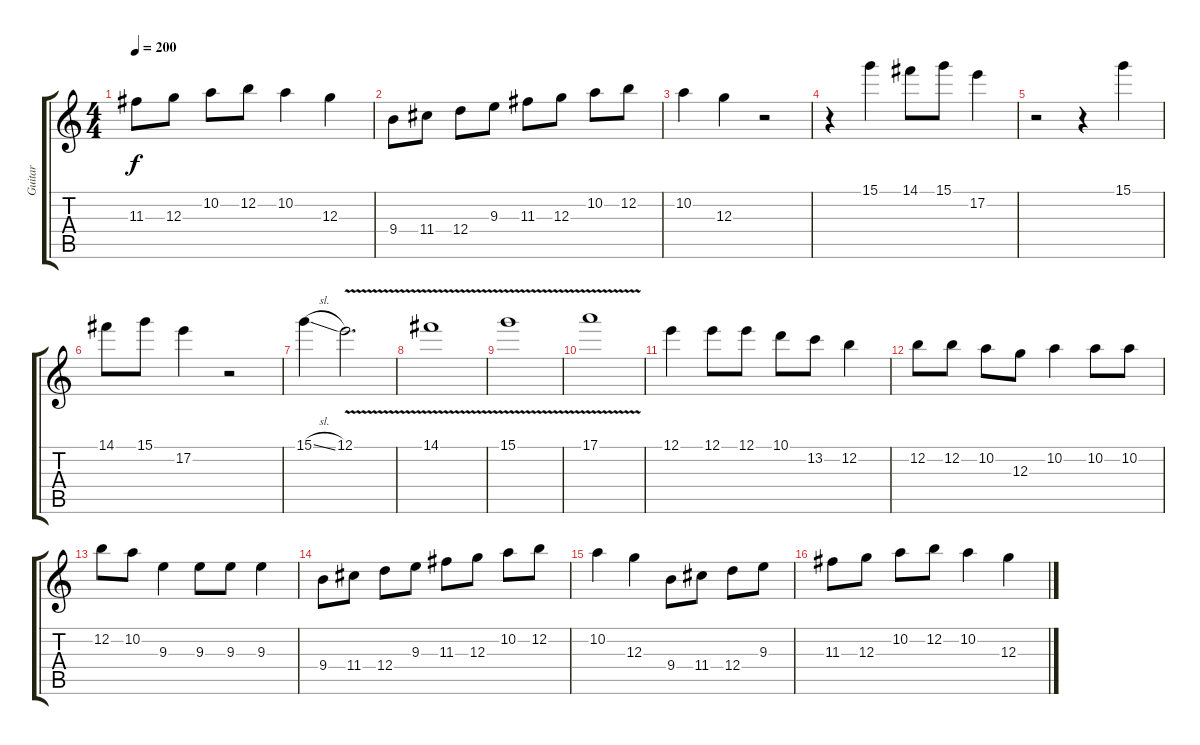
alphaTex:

\track ("Guitar" "Guitar") {instrument distortionguitar}
\staff {score tabs}
\tuning (E4 B3 G3 D3 A2 E2) {hide}
\ts (4 4)
\tempo 200
\clef g2
\ks c
11.3.8{dy f} 12.3.8 10.2.8 12.2.8 10.2.4 12.3.4 |
9.4.8 11.4.8 12.4.8 9.3.8 11.3.8 12.3.8 10.2.8 12.2.8 |
10.2.4 12.3.4 r.2 |
r.4 15.1.4 14.1.8 15.1.8 17.2.4 |
r.2 r.4 15.1.4 |
14.1.8 15.1.8 17.2.4 r.2 |
15.1{sl}.4 12.1{v}.2{d} |
14.1{v}.1 |
15.1{v}.1 |
17.1{v}.1 |
12.1.4 12.1.8 12.1.8 10.1.8 13.2.8 12.2.4 |
12.2.8 12.2.8 10.2.8 12.3.8 10.2.4 10.2.8 10.2.8 |
12.2.8 10.2.8 9.3.4 9.3.8 9.3.8 9.3.4 |
9.4.8 11.4.8 12.4.8 9.3.8 11.3.8 12.3.8 10.2.8 12.2.8 |
10.2.4 12.3.4 9.4.8 11.4.8 12.4.8 9.3.8 |
11.3.8 12.3.8 10.2.8 12.2.8 10.2.4 12.3.4
